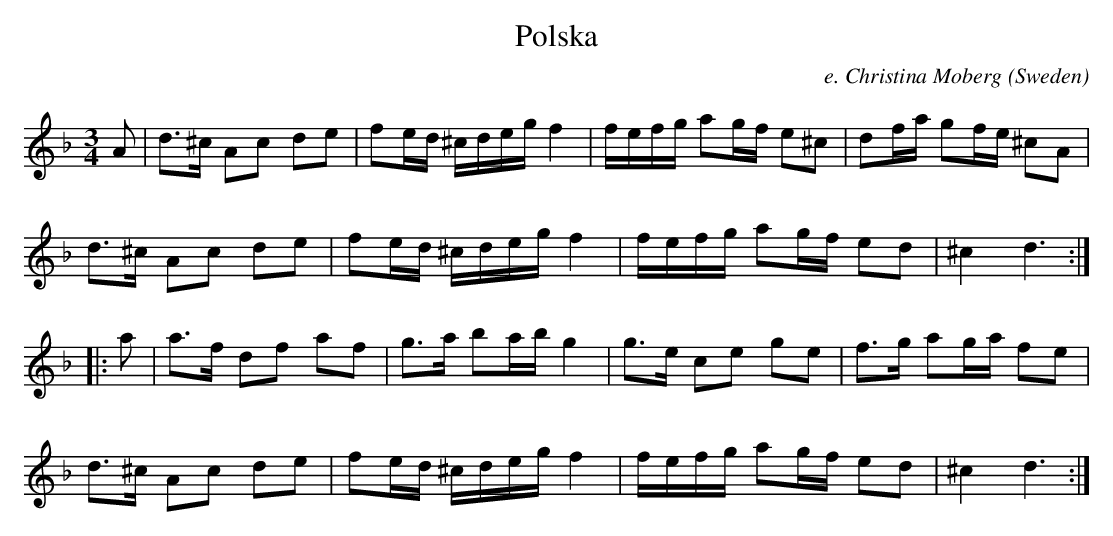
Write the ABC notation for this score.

X:1
T:Polska
O:Sweden
M:3/4
L:1/16
C:e. Christina Moberg
K:Dm
A2|\
d3^c A2c2 d2e2| f2ed ^cdeg f4|\
fefg a2gf e2^c2| d2fa g2fe ^c2A2|
d3^c A2c2 d2e2| f2ed ^cdeg f4|\
fefg a2gf e2d2 | ^c4 d6 ::
a2|\
a3f d2f2 a2f2| g3a b2ab g4|\
g3e c2e2 g2e2| f3g a2ga f2e2|
d3^c A2c2 d2e2| f2ed ^cdeg f4|\
fefg a2gf e2d2 | ^c4 d6 :|
